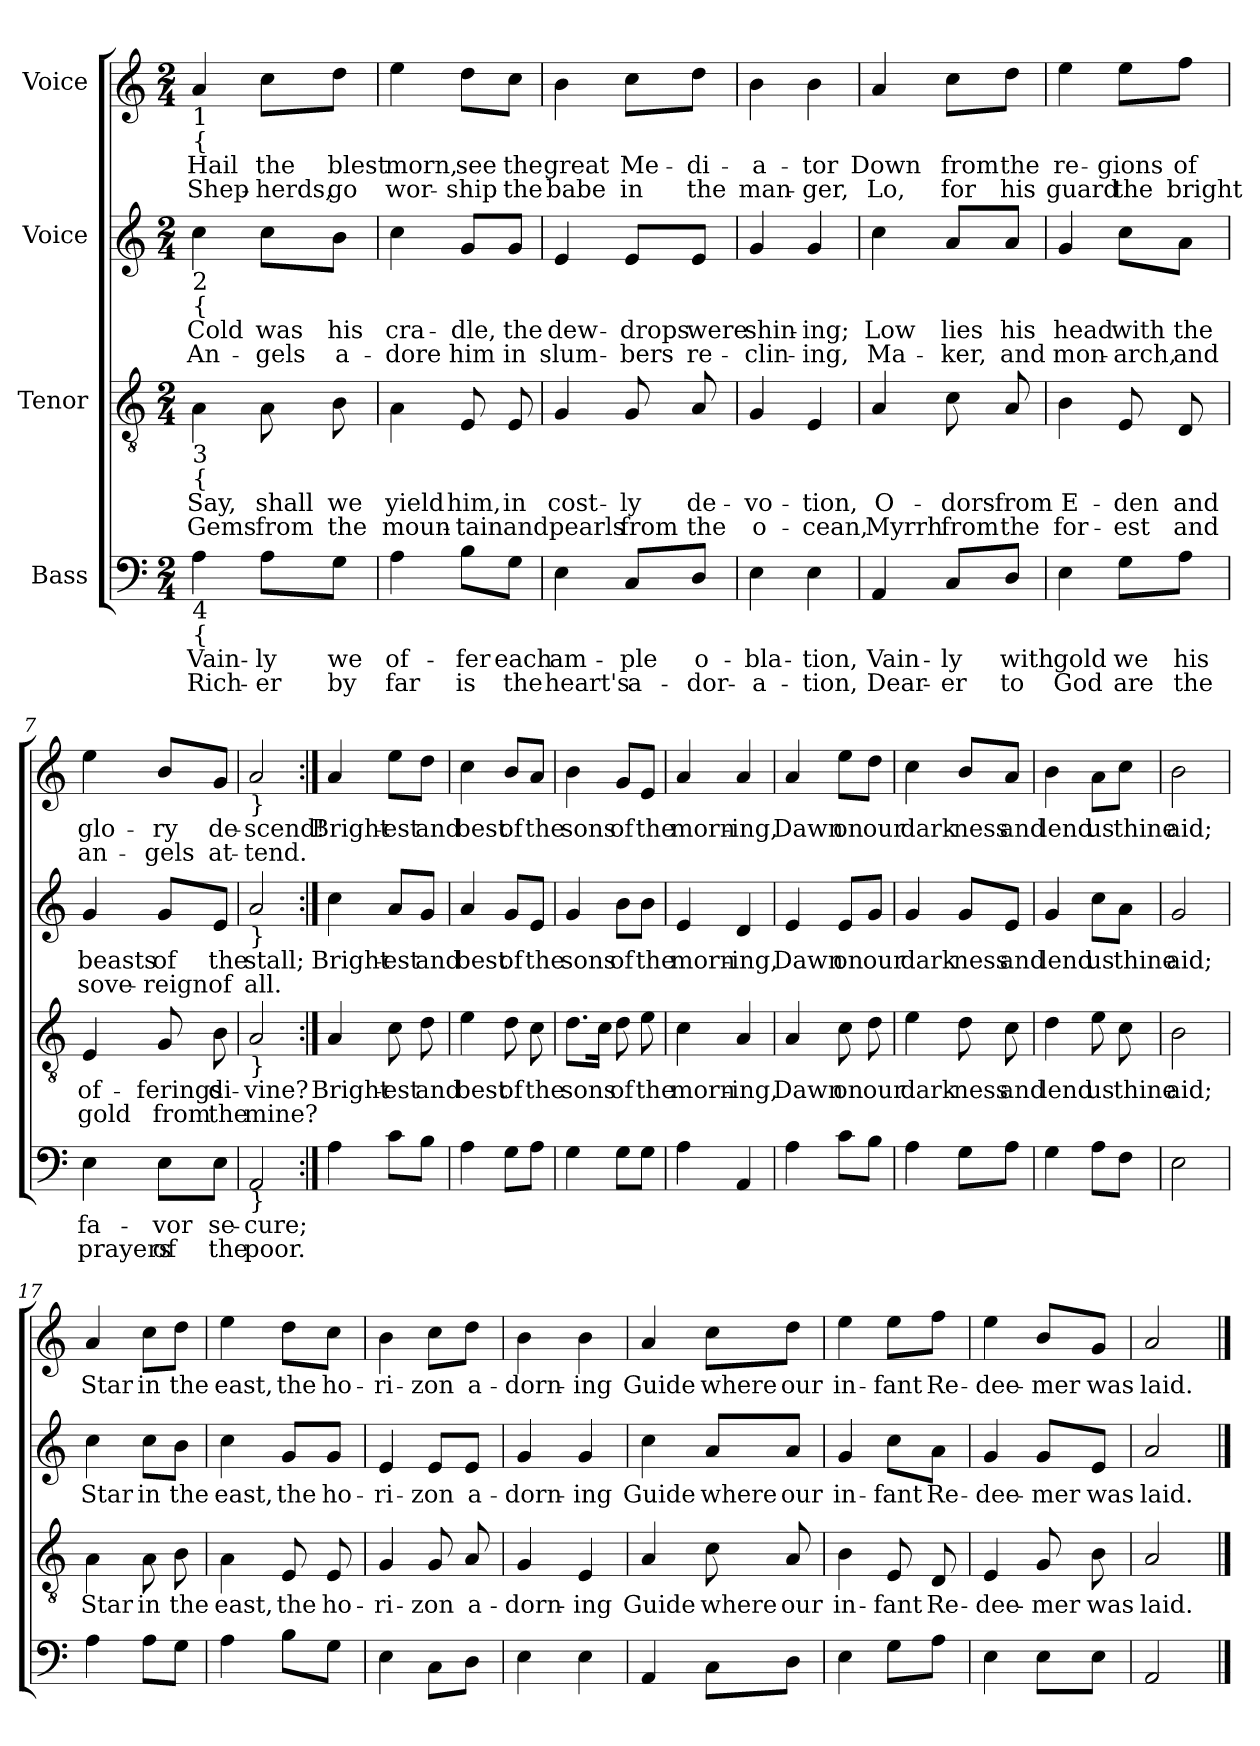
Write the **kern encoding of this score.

**kern	**text	**text	**kern	**text	**text	**kern	**text	**text	**kern	**text	**text
*part4	*part4	*part4	*part3	*part3	*part3	*part2	*part2	*part2	*part1	*part1	*part1
*staff4	*staff4	*staff4	*staff3	*staff3	*staff3	*staff2	*staff2	*staff2	*staff1	*staff1	*staff1
*I"Bass	*	*	*I"Tenor	*	*	*I"Voice	*	*	*I"Voice	*	*
*clefF4	*	*	*clefGv2	*	*	*clefG2	*	*	*clefG2	*	*
*k[]	*	*	*k[]	*	*	*k[]	*	*	*k[]	*	*
*M2/4	*	*	*M2/4	*	*	*M2/4	*	*	*M2/4	*	*
*MM70	*	*	*MM70	*	*	*MM70	*	*	*MM70	*	*
=1	=1	=1	=1	=1	=1	=1	=1	=1	=1	=1	=1
!	!	!	!	!	!	!	!	!	!LO:TX:b:t=1	!	!
!	!	!	!	!	!	!	!	!	!LO:TX:b:t={	!	!
!	!	!	!	!	!	!LO:TX:b:t=2	!	!	!	!	!
!	!	!	!	!	!	!LO:TX:b:t={	!	!	!	!	!
!	!	!	!LO:TX:b:t=3	!	!	!	!	!	!	!	!
!	!	!	!LO:TX:b:t={	!	!	!	!	!	!	!	!
!LO:TX:b:t=4	!	!	!	!	!	!	!	!	!	!	!
!LO:TX:b:t={	!	!	!	!	!	!	!	!	!	!	!
!	!LO:LY:b	!LO:LY:b	!	!LO:LY:b	!LO:LY:b	!	!LO:LY:b	!LO:LY:b	!	!LO:LY:b	!LO:LY:b
4A!\	Vain-	Rich-	4A!\	Say,	Gems	4cc!\	Cold	An-	4a!/	Hail	Shep-
!	!LO:LY:b	!LO:LY:b	!	!LO:LY:b	!LO:LY:b	!	!LO:LY:b	!LO:LY:b	!	!LO:LY:b	!LO:LY:b
8A!\L	-ly	-er	8A!\	shall	from	8cc!\L	was	-gels	8cc!\L	the	-herds,
!	!LO:LY:b	!LO:LY:b	!	!LO:LY:b	!LO:LY:b	!	!LO:LY:b	!LO:LY:b	!	!LO:LY:b	!LO:LY:b
8G!\J	we	by	8B!\	we	the	8b!\J	his	a-	8dd!\J	blest	go
=2	=2	=2	=2	=2	=2	=2	=2	=2	=2	=2	=2
!	!LO:LY:b	!LO:LY:b	!	!LO:LY:b	!LO:LY:b	!	!LO:LY:b	!LO:LY:b	!	!LO:LY:b	!LO:LY:b
4A!\	of-	far	4A!\	yield	moun-	4cc!\	cra-	-dore	4ee!\	morn,	wor-
!	!LO:LY:b	!LO:LY:b	!	!LO:LY:b	!LO:LY:b	!	!LO:LY:b	!LO:LY:b	!	!LO:LY:b	!LO:LY:b
8B!\L	-fer	is	8E!/	him,	-tain	8g!/L	-dle,	him	8dd!\L	see	-ship
!	!LO:LY:b	!LO:LY:b	!	!LO:LY:b	!LO:LY:b	!	!LO:LY:b	!LO:LY:b	!	!LO:LY:b	!LO:LY:b
8G!\J	each	the	8E!/	in	and	8g!/J	the	in	8cc!\J	the	the
=3	=3	=3	=3	=3	=3	=3	=3	=3	=3	=3	=3
!	!LO:LY:b	!LO:LY:b	!	!LO:LY:b	!LO:LY:b	!	!LO:LY:b	!LO:LY:b	!	!LO:LY:b	!LO:LY:b
4E!\	am-	heart's	4G!/	cost-	pearls	4e!/	dew-	slum-	4b!\	great	babe
!	!LO:LY:b	!LO:LY:b	!	!LO:LY:b	!LO:LY:b	!	!LO:LY:b	!LO:LY:b	!	!LO:LY:b	!LO:LY:b
8C!/L	-ple	a-	8G!/	-ly	from	8e!/L	-drops	-bers	8cc!\L	Me-	in
!	!LO:LY:b	!LO:LY:b	!	!LO:LY:b	!LO:LY:b	!	!LO:LY:b	!LO:LY:b	!	!LO:LY:b	!LO:LY:b
8D!/J	o-	-dor-	8A!/	de-	the	8e!/J	were	re-	8dd!\J	-di-	the
=4	=4	=4	=4	=4	=4	=4	=4	=4	=4	=4	=4
!	!LO:LY:b	!LO:LY:b	!	!LO:LY:b	!LO:LY:b	!	!LO:LY:b	!LO:LY:b	!	!LO:LY:b	!LO:LY:b
4E!\	-bla-	-a-	4G!/	-vo-	o-	4g!/	shin-	-clin-	4b!\	-a-	man-
!	!LO:LY:b	!LO:LY:b	!	!LO:LY:b	!LO:LY:b	!	!LO:LY:b	!LO:LY:b	!	!LO:LY:b	!LO:LY:b
4E!\	-tion,	-tion,	4E!/	-tion,	-cean,	4g!/	-ing;	-ing,	4b!\	-tor	-ger,
=5	=5	=5	=5	=5	=5	=5	=5	=5	=5	=5	=5
!	!LO:LY:b	!LO:LY:b	!	!LO:LY:b	!LO:LY:b	!	!LO:LY:b	!LO:LY:b	!	!LO:LY:b	!LO:LY:b
4AA!/	Vain-	Dear-	4A!/	O-	Myrrh	4cc!\	Low	Ma-	4a!/	Down	Lo,
!	!LO:LY:b	!LO:LY:b	!	!LO:LY:b	!LO:LY:b	!	!LO:LY:b	!LO:LY:b	!	!LO:LY:b	!LO:LY:b
8C!/L	-ly	-er	8c!\	-dors	from	8a!/L	lies	-ker,	8cc!\L	from	for
!	!LO:LY:b	!LO:LY:b	!	!LO:LY:b	!LO:LY:b	!	!LO:LY:b	!LO:LY:b	!	!LO:LY:b	!LO:LY:b
8D!/J	with	to	8A!/	from	the	8a!/J	his	and	8dd!\J	the	his
=6	=6	=6	=6	=6	=6	=6	=6	=6	=6	=6	=6
!	!LO:LY:b	!LO:LY:b	!	!LO:LY:b	!LO:LY:b	!	!LO:LY:b	!LO:LY:b	!	!LO:LY:b	!LO:LY:b
4E!\	gold	God	4B!\	E-	for-	4g!/	head	mon-	4ee!\	re-	guard
!	!LO:LY:b	!LO:LY:b	!	!LO:LY:b	!LO:LY:b	!	!LO:LY:b	!LO:LY:b	!	!LO:LY:b	!LO:LY:b
8G!\L	we	are	8E!/	-den	-est	8cc!\L	with	-arch,	8ee!\L	-gions	the
!	!LO:LY:b	!LO:LY:b	!	!LO:LY:b	!LO:LY:b	!	!LO:LY:b	!LO:LY:b	!	!LO:LY:b	!LO:LY:b
8A!\J	his	the	8D!/	and	and	8a!\J	the	and	8ff!\J	of	bright
=7	=7	=7	=7	=7	=7	=7	=7	=7	=7	=7	=7
!	!LO:LY:b	!LO:LY:b	!	!LO:LY:b	!LO:LY:b	!	!LO:LY:b	!LO:LY:b	!	!LO:LY:b	!LO:LY:b
4E!\	fa-	prayers	4E!/	of-	gold	4g!/	beasts	sove-	4ee!\	glo-	an-
!	!LO:LY:b	!LO:LY:b	!	!LO:LY:b	!LO:LY:b	!	!LO:LY:b	!LO:LY:b	!	!LO:LY:b	!LO:LY:b
8E!\L	-vor	of	8G!/	-ferings	from	8g!/L	of	-reign	8b!/L	-ry	-gels
!	!LO:LY:b	!LO:LY:b	!	!LO:LY:b	!LO:LY:b	!	!LO:LY:b	!LO:LY:b	!	!LO:LY:b	!LO:LY:b
8E!\J	se-	the	8B!\	di-	the	8e!/J	the	of	8g!/J	de-	at-
=8	=8	=8	=8	=8	=8	=8	=8	=8	=8	=8	=8
!	!	!	!	!	!	!	!	!	!LO:TX:b:t=}	!	!
!	!	!	!	!	!	!LO:TX:b:t=}	!	!	!	!	!
!	!	!	!LO:TX:b:t=}	!	!	!	!	!	!	!	!
!LO:TX:b:t=}	!	!	!	!	!	!	!	!	!	!	!
!	!LO:LY:b	!LO:LY:b	!	!LO:LY:b	!LO:LY:b	!	!LO:LY:b	!LO:LY:b	!	!LO:LY:b	!LO:LY:b
2AA!/	-cure;	poor.	2A!/	-vine?	mine?	2a!/	stall;	all.	2a!/	-scend!	-tend.
=9:|!	=9:|!	=9:|!	=9:|!	=9:|!	=9:|!	=9:|!	=9:|!	=9:|!	=9:|!	=9:|!	=9:|!
!	!	!	!	!LO:LY:b	!	!	!LO:LY:b	!	!	!LO:LY:b	!
4A!\	.	.	4A!/	Bright-	.	4cc!\	Bright-	.	4a!/	Bright-	.
!	!	!	!	!LO:LY:b	!	!	!LO:LY:b	!	!	!LO:LY:b	!
8c!\L	.	.	8c!\	-est	.	8a!/L	-est	.	8ee!\L	-est	.
!	!	!	!	!LO:LY:b	!	!	!LO:LY:b	!	!	!LO:LY:b	!
8B!\J	.	.	8d!\	and	.	8g!/J	and	.	8dd!\J	and	.
=10	=10	=10	=10	=10	=10	=10	=10	=10	=10	=10	=10
!	!	!	!	!LO:LY:b	!	!	!LO:LY:b	!	!	!LO:LY:b	!
4A!\	.	.	4e!\	best	.	4a!/	best	.	4cc!\	best	.
!	!	!	!	!LO:LY:b	!	!	!LO:LY:b	!	!	!LO:LY:b	!
8G!\L	.	.	8d!\	of	.	8g!/L	of	.	8b!/L	of	.
!	!	!	!	!LO:LY:b	!	!	!LO:LY:b	!	!	!LO:LY:b	!
8A!\J	.	.	8c!\	the	.	8e!/J	the	.	8a!/J	the	.
=11	=11	=11	=11	=11	=11	=11	=11	=11	=11	=11	=11
!	!	!	!	!LO:LY:b	!	!	!LO:LY:b	!	!	!LO:LY:b	!
4G!\	.	.	8.d!\L	sons	.	4g!/	sons	.	4b!\	sons	.
.	.	.	16c!\Jk	.	.	.	.	.	.	.	.
!	!	!	!	!LO:LY:b	!	!	!LO:LY:b	!	!	!LO:LY:b	!
8G!\L	.	.	8d!\	of	.	8b!\L	of	.	8g!/L	of	.
!	!	!	!	!LO:LY:b	!	!	!LO:LY:b	!	!	!LO:LY:b	!
8G!\J	.	.	8e!\	the	.	8b!\J	the	.	8e!/J	the	.
!!LO:LB:g=z
=12	=12	=12	=12	=12	=12	=12	=12	=12	=12	=12	=12
!	!	!	!	!LO:LY:b	!	!	!LO:LY:b	!	!	!LO:LY:b	!
4A!\	.	.	4c!\	morn-	.	4e!/	morn-	.	4a!/	morn-	.
!	!	!	!	!LO:LY:b	!	!	!LO:LY:b	!	!	!LO:LY:b	!
4AA!/	.	.	4A!/	-ing,	.	4d!/	-ing,	.	4a!/	-ing,	.
=13	=13	=13	=13	=13	=13	=13	=13	=13	=13	=13	=13
!	!	!	!	!LO:LY:b	!	!	!LO:LY:b	!	!	!LO:LY:b	!
4A!\	.	.	4A!/	Dawn	.	4e!/	Dawn	.	4a!/	Dawn	.
!	!	!	!	!LO:LY:b	!	!	!LO:LY:b	!	!	!LO:LY:b	!
8c!\L	.	.	8c!\	on	.	8e!/L	on	.	8ee!\L	on	.
!	!	!	!	!LO:LY:b	!	!	!LO:LY:b	!	!	!LO:LY:b	!
8B!\J	.	.	8d!\	our	.	8g!/J	our	.	8dd!\J	our	.
=14	=14	=14	=14	=14	=14	=14	=14	=14	=14	=14	=14
!	!	!	!	!LO:LY:b	!	!	!LO:LY:b	!	!	!LO:LY:b	!
4A!\	.	.	4e!\	dark-	.	4g!/	dark-	.	4cc!\	dark-	.
!	!	!	!	!LO:LY:b	!	!	!LO:LY:b	!	!	!LO:LY:b	!
8G!\L	.	.	8d!\	-ness	.	8g!/L	-ness	.	8b!/L	-ness	.
!	!	!	!	!LO:LY:b	!	!	!LO:LY:b	!	!	!LO:LY:b	!
8A!\J	.	.	8c!\	and	.	8e!/J	and	.	8a!/J	and	.
=15	=15	=15	=15	=15	=15	=15	=15	=15	=15	=15	=15
!	!	!	!	!LO:LY:b	!	!	!LO:LY:b	!	!	!LO:LY:b	!
4G!\	.	.	4d!\	lend	.	4g!/	lend	.	4b!\	lend	.
!	!	!	!	!LO:LY:b	!	!	!LO:LY:b	!	!	!LO:LY:b	!
8A!\L	.	.	8e!\	us	.	8cc!\L	us	.	8a!\L	us	.
!	!	!	!	!LO:LY:b	!	!	!LO:LY:b	!	!	!LO:LY:b	!
8F!\J	.	.	8c!\	thine	.	8a!\J	thine	.	8cc!\J	thine	.
=16	=16	=16	=16	=16	=16	=16	=16	=16	=16	=16	=16
!	!	!	!	!LO:LY:b	!	!	!LO:LY:b	!	!	!LO:LY:b	!
2E!\	.	.	2B!\	aid;	.	2g!/	aid;	.	2b!\	aid;	.
=17	=17	=17	=17	=17	=17	=17	=17	=17	=17	=17	=17
!	!	!	!	!LO:LY:b	!	!	!LO:LY:b	!	!	!LO:LY:b	!
4A!\	.	.	4A!\	Star	.	4cc!\	Star	.	4a!/	Star	.
!	!	!	!	!LO:LY:b	!	!	!LO:LY:b	!	!	!LO:LY:b	!
8A!\L	.	.	8A!\	in	.	8cc!\L	in	.	8cc!\L	in	.
!	!	!	!	!LO:LY:b	!	!	!LO:LY:b	!	!	!LO:LY:b	!
8G!\J	.	.	8B!\	the	.	8b!\J	the	.	8dd!\J	the	.
=18	=18	=18	=18	=18	=18	=18	=18	=18	=18	=18	=18
!	!	!	!	!LO:LY:b	!	!	!LO:LY:b	!	!	!LO:LY:b	!
4A!\	.	.	4A!\	east,	.	4cc!\	east,	.	4ee!\	east,	.
!	!	!	!	!LO:LY:b	!	!	!LO:LY:b	!	!	!LO:LY:b	!
8B!\L	.	.	8E!/	the	.	8g!/L	the	.	8dd!\L	the	.
!	!	!	!	!LO:LY:b	!	!	!LO:LY:b	!	!	!LO:LY:b	!
8G!\J	.	.	8E!/	ho-	.	8g!/J	ho-	.	8cc!\J	ho-	.
=19	=19	=19	=19	=19	=19	=19	=19	=19	=19	=19	=19
!	!	!	!	!LO:LY:b	!	!	!LO:LY:b	!	!	!LO:LY:b	!
4E!\	.	.	4G!/	-ri-	.	4e!/	-ri-	.	4b!\	-ri-	.
!	!	!	!	!LO:LY:b	!	!	!LO:LY:b	!	!	!LO:LY:b	!
8C!\L	.	.	8G!/	-zon	.	8e!/L	-zon	.	8cc!\L	-zon	.
!	!	!	!	!LO:LY:b	!	!	!LO:LY:b	!	!	!LO:LY:b	!
8D!\J	.	.	8A!/	a-	.	8e!/J	a-	.	8dd!\J	a-	.
=20	=20	=20	=20	=20	=20	=20	=20	=20	=20	=20	=20
!	!	!	!	!LO:LY:b	!	!	!LO:LY:b	!	!	!LO:LY:b	!
4E!\	.	.	4G!/	-dorn-	.	4g!/	-dorn-	.	4b!\	-dorn-	.
!	!	!	!	!LO:LY:b	!	!	!LO:LY:b	!	!	!LO:LY:b	!
4E!\	.	.	4E!/	-ing	.	4g!/	-ing	.	4b!\	-ing	.
=21	=21	=21	=21	=21	=21	=21	=21	=21	=21	=21	=21
!	!	!	!	!LO:LY:b	!	!	!LO:LY:b	!	!	!LO:LY:b	!
4AA!/	.	.	4A!/	Guide	.	4cc!\	Guide	.	4a!/	Guide	.
!	!	!	!	!LO:LY:b	!	!	!LO:LY:b	!	!	!LO:LY:b	!
8C!\L	.	.	8c!\	where	.	8a!/L	where	.	8cc!\L	where	.
!	!	!	!	!LO:LY:b	!	!	!LO:LY:b	!	!	!LO:LY:b	!
8D!\J	.	.	8A!/	our	.	8a!/J	our	.	8dd!\J	our	.
=22	=22	=22	=22	=22	=22	=22	=22	=22	=22	=22	=22
!	!	!	!	!LO:LY:b	!	!	!LO:LY:b	!	!	!LO:LY:b	!
4E!\	.	.	4B!\	in-	.	4g!/	in-	.	4ee!\	in-	.
!	!	!	!	!LO:LY:b	!	!	!LO:LY:b	!	!	!LO:LY:b	!
8G!\L	.	.	8E!/	-fant	.	8cc!\L	-fant	.	8ee!\L	-fant	.
!	!	!	!	!LO:LY:b	!	!	!LO:LY:b	!	!	!LO:LY:b	!
8A!\J	.	.	8D!/	Re-	.	8a!\J	Re-	.	8ff!\J	Re-	.
=23	=23	=23	=23	=23	=23	=23	=23	=23	=23	=23	=23
!	!	!	!	!LO:LY:b	!	!	!LO:LY:b	!	!	!LO:LY:b	!
4E!\	.	.	4E!/	-dee-	.	4g!/	-dee-	.	4ee!\	-dee-	.
!	!	!	!	!LO:LY:b	!	!	!LO:LY:b	!	!	!LO:LY:b	!
8E!\L	.	.	8G!/	-mer	.	8g!/L	-mer	.	8b!/L	-mer	.
!	!	!	!	!LO:LY:b	!	!	!LO:LY:b	!	!	!LO:LY:b	!
8E!\J	.	.	8B!\	was	.	8e!/J	was	.	8g!/J	was	.
=24	=24	=24	=24	=24	=24	=24	=24	=24	=24	=24	=24
!	!	!	!	!LO:LY:b	!	!	!LO:LY:b	!	!	!LO:LY:b	!
2AA!/	.	.	2A!/	laid.	.	2a!/	laid.	.	2a!/	laid.	.
==	==	==	==	==	==	==	==	==	==	==	==
*-	*-	*-	*-	*-	*-	*-	*-	*-	*-	*-	*-
